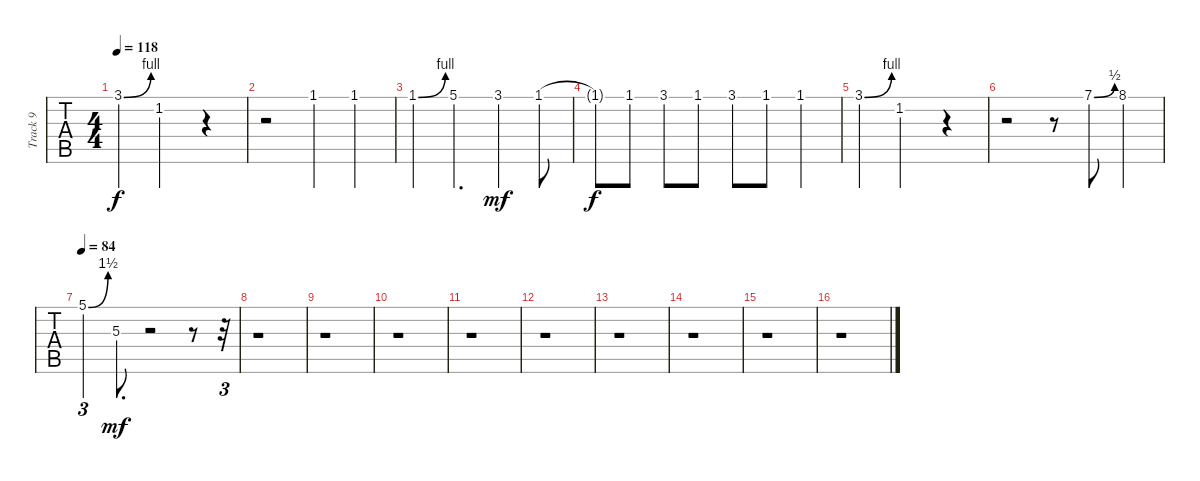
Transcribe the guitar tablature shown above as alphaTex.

\track ("Track 9" "Track 9") {instrument lead2sawtooth}
\staff {tabs}
\tuning (E4 B3 G3 D3 A2 E2) {hide}
\ts (4 4)
\tempo 118
\clef g2
\ks c
3.1{be (bend 0 0 60 4)}.4{dy f} 1.2.2 r.4 |
r.2 1.1.4 1.1.4 |
1.1{be (bend 0 0 60 4)}.4 5.1.4{d} 3.1.4{dy mf} 1.1.8 |
1.1{t}.8{dy f} 1.1.8 3.1.8 1.1.8 3.1.8 1.1.8 1.1.4 |
3.1{be (bend 0 0 60 4)}.4 1.2.2 r.4 |
r.2 r.8 7.1{be (bend 0 0 60 2)}.8 8.1.4 |
\tempo 84
5.1{be (bend 0 0 60 6)}.4{tu (3 2)} 5.3.8{d dy mf} r.2 r.8 r.32{tu (3 2)} |
r.1 |
r.1 |
r.1 |
r.1 |
r.1 |
r.1 |
r.1 |
r.1 |
r.1
